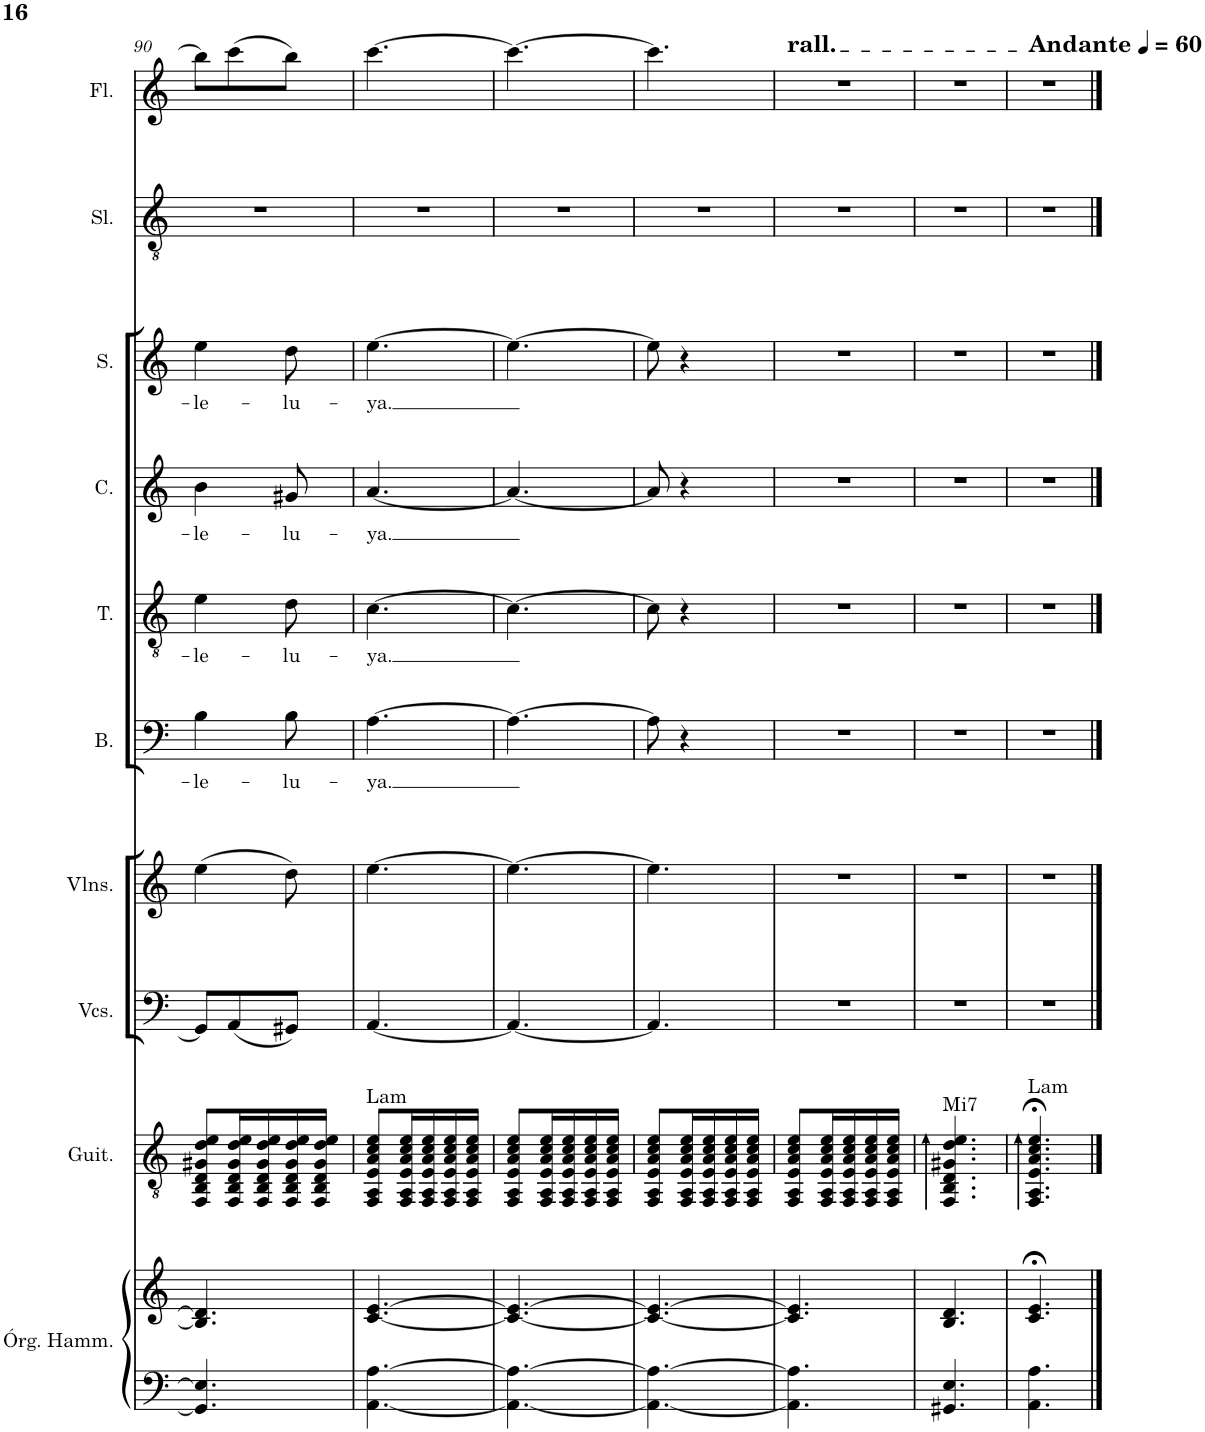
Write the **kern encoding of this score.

**kern	**kern	**kern	**harte	**kern	**kern	**kern	**text	**kern	**text	**kern	**text	**kern	**text	**kern	**kern
*part10	*part10	*part9	*part9	*part8	*part7	*part6	*part6	*part5	*part5	*part4	*part4	*part3	*part3	*part2	*part1
*staff11	*staff10	*staff9	*	*staff8	*staff7	*staff6	*staff6	*staff5	*staff5	*staff4	*staff4	*staff3	*staff3	*staff2	*staff1
*I"Órgano Hammond	*	*I"Guitarra	*	*I"Violonchelos	*I"Violines	*I"Bajo	*	*I"Tenor	*	*I"Contralto	*	*I"Soprano	*	*I"Solista	*I"Flauta
*I'Órg. Hamm.	*	*I'Guit.	*	*I'Vcs.	*I'Vlns.	*I'B.	*	*I'T.	*	*I'C.	*	*I'S.	*	*I'Sl.	*I'Fl.
!!LO:PB:g=z
*clefF4	*clefG2	*clefGv2	*	*clefF4	*clefG2	*clefF4	*	*clefGv2	*	*clefG2	*	*clefG2	*	*clefGv2	*clefG2
*k[]	*k[]	*k[]	*	*k[]	*k[]	*k[]	*	*k[]	*	*k[]	*	*k[]	*	*k[]	*k[]
*M3/8	*M3/8	*M3/8	*	*M3/8	*M3/8	*M3/8	*	*M3/8	*	*M3/8	*	*M3/8	*	*M3/8	*M3/8
=90	=90	=90	=90	=90	=90	=90	=90	=90	=90	=90	=90	=90	=90	=90	=90
!	!	!	!	!	!	!	!LO:LY:b	!	!LO:LY:b	!	!LO:LY:b	!	!LO:LY:b	!	!
4.GG#/] 4.E/]	4.B/] 4.d/]	8FF/ 8BB/ 8D/ 8G#X/ 8d/ 8e/L	.	8GG#/L]	(4ee\	4B\	-le-	4e\	-le-	4b\	-le-	4ee\	-le-	4.r	8bb\L]
.	.	16FF/ 16BB/ 16D/ 16G#/ 16d/ 16e/L	.	(8AA/	.	.	.	.	.	.	.	.	.	.	(8ccc\
.	.	16FF/ 16BB/ 16D/ 16G#/ 16d/ 16e/	.	.	.	.	.	.	.	.	.	.	.	.	.
!	!	!	!	!	!	!	!LO:LY:b	!	!LO:LY:b	!	!LO:LY:b	!	!LO:LY:b	!	!
.	.	16FF/ 16BB/ 16D/ 16G#/ 16d/ 16e/	.	8GG#X/J)	8dd\)	8B\	-lu-	8d\	-lu-	8g#X/	-lu-	8dd\	-lu-	.	8bb\J)
.	.	16FF/ 16BB/ 16D/ 16G#/ 16d/ 16e/JJ	.	.	.	.	.	.	.	.	.	.	.	.	.
=91	=91	=91	=91	=91	=91	=91	=91	=91	=91	=91	=91	=91	=91	=91	=91
!	!	!	!LO:H:kt=Lam	!	!	!	!LO:LY:b	!	!LO:LY:b	!	!LO:LY:b	!	!LO:LY:b	!	!
[4.AA\ [4.A\	[4.c/ [4.e/	8FF/ 8AA/ 8E/ 8A/ 8c/ 8e/L	N	[4.AA/	[4.ee\	[4.A\	-ya.	[4.c\	-ya.	[4.a/	-ya.	[4.ee\	-ya.	4.r	[4.ccc\
.	.	16FF/ 16AA/ 16E/ 16A/ 16c/ 16e/L	.	.	.	.	.	.	.	.	.	.	.	.	.
.	.	16FF/ 16AA/ 16E/ 16A/ 16c/ 16e/	.	.	.	.	.	.	.	.	.	.	.	.	.
.	.	16FF/ 16AA/ 16E/ 16A/ 16c/ 16e/	.	.	.	.	.	.	.	.	.	.	.	.	.
.	.	16FF/ 16AA/ 16E/ 16A/ 16c/ 16e/JJ	.	.	.	.	.	.	.	.	.	.	.	.	.
=92	=92	=92	=92	=92	=92	=92	=92	=92	=92	=92	=92	=92	=92	=92	=92
4.AA\_ 4.A\_	4.c/_ 4.e/_	8FF/ 8AA/ 8E/ 8A/ 8c/ 8e/L	.	4.AA/_	4.ee\_	4.A\_	.	4.c\_	.	4.a/_	.	4.ee\_	.	4.r	4.ccc\_
.	.	16FF/ 16AA/ 16E/ 16A/ 16c/ 16e/L	.	.	.	.	.	.	.	.	.	.	.	.	.
.	.	16FF/ 16AA/ 16E/ 16A/ 16c/ 16e/	.	.	.	.	.	.	.	.	.	.	.	.	.
.	.	16FF/ 16AA/ 16E/ 16A/ 16c/ 16e/	.	.	.	.	.	.	.	.	.	.	.	.	.
.	.	16FF/ 16AA/ 16E/ 16A/ 16c/ 16e/JJ	.	.	.	.	.	.	.	.	.	.	.	.	.
=93	=93	=93	=93	=93	=93	=93	=93	=93	=93	=93	=93	=93	=93	=93	=93
4.AA\_ 4.A\_	4.c/_ 4.e/_	8FF/ 8AA/ 8E/ 8A/ 8c/ 8e/L	.	4.AA/]	4.ee\]	8A\]	.	8c\]	.	8a/]	.	8ee\]	.	4.r	4.ccc\]
.	.	16FF/ 16AA/ 16E/ 16A/ 16c/ 16e/L	.	.	.	4r	.	4r	.	4r	.	4r	.	.	.
.	.	16FF/ 16AA/ 16E/ 16A/ 16c/ 16e/	.	.	.	.	.	.	.	.	.	.	.	.	.
.	.	16FF/ 16AA/ 16E/ 16A/ 16c/ 16e/	.	.	.	.	.	.	.	.	.	.	.	.	.
.	.	16FF/ 16AA/ 16E/ 16A/ 16c/ 16e/JJ	.	.	.	.	.	.	.	.	.	.	.	.	.
=94	=94	=94	=94	=94	=94	=94	=94	=94	=94	=94	=94	=94	=94	=94	=94
!	!	!	!	!	!	!	!	!	!	!	!	!	!	!	!LO:TX:a:t=rall.
4.AA\] 4.A\]	4.c/] 4.e/]	8FF/ 8AA/ 8E/ 8A/ 8c/ 8e/L	.	4.r	4.r	4.r	.	4.r	.	4.r	.	4.r	.	4.r	4.r
.	.	16FF/ 16AA/ 16E/ 16A/ 16c/ 16e/L	.	.	.	.	.	.	.	.	.	.	.	.	.
.	.	16FF/ 16AA/ 16E/ 16A/ 16c/ 16e/	.	.	.	.	.	.	.	.	.	.	.	.	.
.	.	16FF/ 16AA/ 16E/ 16A/ 16c/ 16e/	.	.	.	.	.	.	.	.	.	.	.	.	.
.	.	16FF/ 16AA/ 16E/ 16A/ 16c/ 16e/JJ	.	.	.	.	.	.	.	.	.	.	.	.	.
=95	=95	=95	=95	=95	=95	=95	=95	=95	=95	=95	=95	=95	=95	=95	=95
!	!	!	!LO:H:kt=Mi7	!	!	!	!	!	!	!	!	!	!	!	!
4.GG#X/ 4.E/	4.B/ 4.d/	4.FF/:: 4.BB/:: 4.D/:: 4.G#X/:: 4.d/:: 4.e/::	N	4.r	4.r	4.r	.	4.r	.	4.r	.	4.r	.	4.r	4.r
=96	=96	=96	=96	=96	=96	=96	=96	=96	=96	=96	=96	=96	=96	=96	=96
*	*	*	*	*	*	*	*	*	*	*	*	*	*	*	*MM60
!	!	!	!LO:H:kt=Lam	!	!	!	!	!	!	!	!	!	!	!	!LO:TX:a:B:t=Andante
4.AA\ 4.A\	4.c/;< 4.e/;<	4.FF/::;< 4.AA/::;< 4.E/::;< 4.A/::;< 4.c/::;< 4.e/::;<	N	4.r	4.r	4.r	.	4.r	.	4.r	.	4.r	.	4.r	4.r
==	==	==	==	==	==	==	==	==	==	==	==	==	==	==	==
*-	*-	*-	*-	*-	*-	*-	*-	*-	*-	*-	*-	*-	*-	*-	*-
